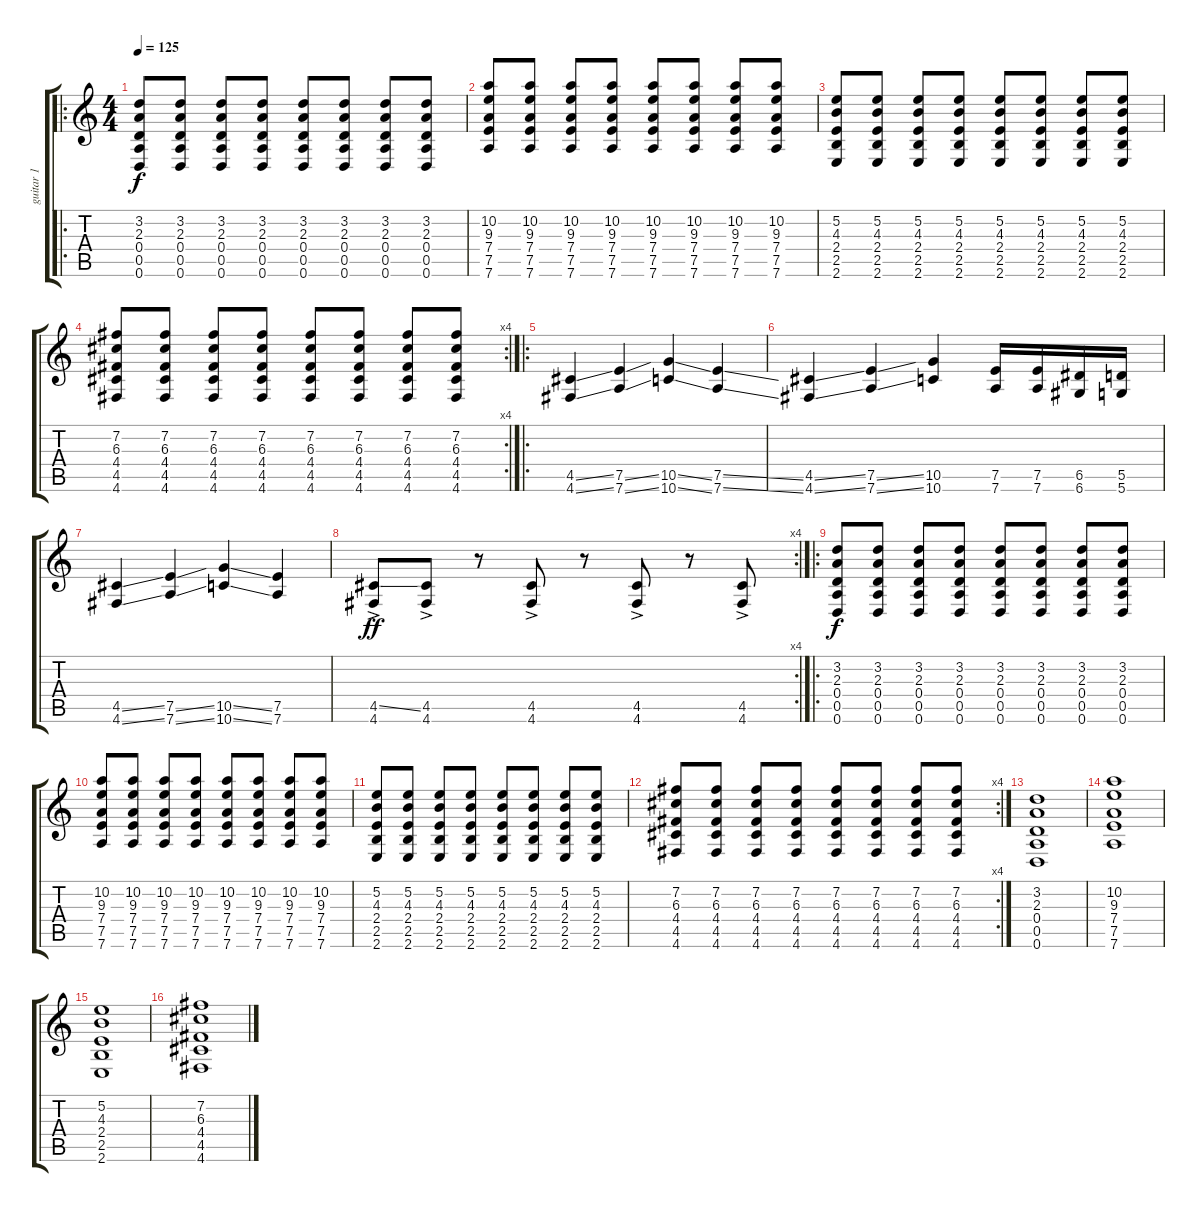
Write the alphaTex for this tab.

\track ("guitar 1" "guitar 1") {instrument distortionguitar}
\staff {score tabs}
\tuning (E4 B3 G3 D3 A2 D2) {hide}
\ro
\ts (4 4)
\tempo 125
\clef g2
\ks c
(3.2 2.3 0.4 0.5 0.6).8{dy f} (3.2 2.3 0.4 0.5 0.6).8 (3.2 2.3 0.4 0.5 0.6).8 (3.2 2.3 0.4 0.5 0.6).8 (3.2 2.3 0.4 0.5 0.6).8 (3.2 2.3 0.4 0.5 0.6).8 (3.2 2.3 0.4 0.5 0.6).8 (3.2 2.3 0.4 0.5 0.6).8 |
(10.2 9.3 7.4 7.5 7.6).8 (10.2 9.3 7.4 7.5 7.6).8 (10.2 9.3 7.4 7.5 7.6).8 (10.2 9.3 7.4 7.5 7.6).8 (10.2 9.3 7.4 7.5 7.6).8 (10.2 9.3 7.4 7.5 7.6).8 (10.2 9.3 7.4 7.5 7.6).8 (10.2 9.3 7.4 7.5 7.6).8 |
(5.2 4.3 2.4 2.5 2.6).8 (5.2 4.3 2.4 2.5 2.6).8 (5.2 4.3 2.4 2.5 2.6).8 (5.2 4.3 2.4 2.5 2.6).8 (5.2 4.3 2.4 2.5 2.6).8 (5.2 4.3 2.4 2.5 2.6).8 (5.2 4.3 2.4 2.5 2.6).8 (5.2 4.3 2.4 2.5 2.6).8 |
\rc 4
(7.2 6.3 4.4 4.5 4.6).8 (7.2 6.3 4.4 4.5 4.6).8 (7.2 6.3 4.4 4.5 4.6).8 (7.2 6.3 4.4 4.5 4.6).8 (7.2 6.3 4.4 4.5 4.6).8 (7.2 6.3 4.4 4.5 4.6).8 (7.2 6.3 4.4 4.5 4.6).8 (7.2 6.3 4.4 4.5 4.6).8 |
\ro
(4.5{ss} 4.6{ss}).4 (7.5{ss} 7.6{ss}).4 (10.5{ss} 10.6{ss}).4 (7.5{ss} 7.6{ss}).4 |
(4.5{ss} 4.6{ss}).4 (7.5{ss} 7.6{ss}).4 (10.5 10.6).4 (7.5 7.6).16 (7.5 7.6).16 (6.5 6.6).16 (5.5 5.6).16 |
(4.5{ss} 4.6{ss}).4 (7.5{ss} 7.6{ss}).4 (10.5{ss} 10.6{ss}).4 (7.5 7.6).4 |
\rc 4
(4.5{ss ac} 4.6{ac}).8{dy ff} (4.5{ac} 4.6{ac}).8 r.8 (4.5{ac} 4.6{ac}).8 r.8 (4.5{ac} 4.6{ac}).8 r.8 (4.5{ac} 4.6{ac}).8 |
\ro
(3.2 2.3 0.4 0.5 0.6).8{dy f} (3.2 2.3 0.4 0.5 0.6).8 (3.2 2.3 0.4 0.5 0.6).8 (3.2 2.3 0.4 0.5 0.6).8 (3.2 2.3 0.4 0.5 0.6).8 (3.2 2.3 0.4 0.5 0.6).8 (3.2 2.3 0.4 0.5 0.6).8 (3.2 2.3 0.4 0.5 0.6).8 |
(10.2 9.3 7.4 7.5 7.6).8 (10.2 9.3 7.4 7.5 7.6).8 (10.2 9.3 7.4 7.5 7.6).8 (10.2 9.3 7.4 7.5 7.6).8 (10.2 9.3 7.4 7.5 7.6).8 (10.2 9.3 7.4 7.5 7.6).8 (10.2 9.3 7.4 7.5 7.6).8 (10.2 9.3 7.4 7.5 7.6).8 |
(5.2 4.3 2.4 2.5 2.6).8 (5.2 4.3 2.4 2.5 2.6).8 (5.2 4.3 2.4 2.5 2.6).8 (5.2 4.3 2.4 2.5 2.6).8 (5.2 4.3 2.4 2.5 2.6).8 (5.2 4.3 2.4 2.5 2.6).8 (5.2 4.3 2.4 2.5 2.6).8 (5.2 4.3 2.4 2.5 2.6).8 |
\rc 4
(7.2 6.3 4.4 4.5 4.6).8 (7.2 6.3 4.4 4.5 4.6).8 (7.2 6.3 4.4 4.5 4.6).8 (7.2 6.3 4.4 4.5 4.6).8 (7.2 6.3 4.4 4.5 4.6).8 (7.2 6.3 4.4 4.5 4.6).8 (7.2 6.3 4.4 4.5 4.6).8 (7.2 6.3 4.4 4.5 4.6).8 |
(3.2 2.3 0.4 0.5 0.6).1 |
(10.2 9.3 7.4 7.5 7.6).1 |
(5.2 4.3 2.4 2.5 2.6).1 |
(7.2 6.3 4.4 4.5 4.6).1
